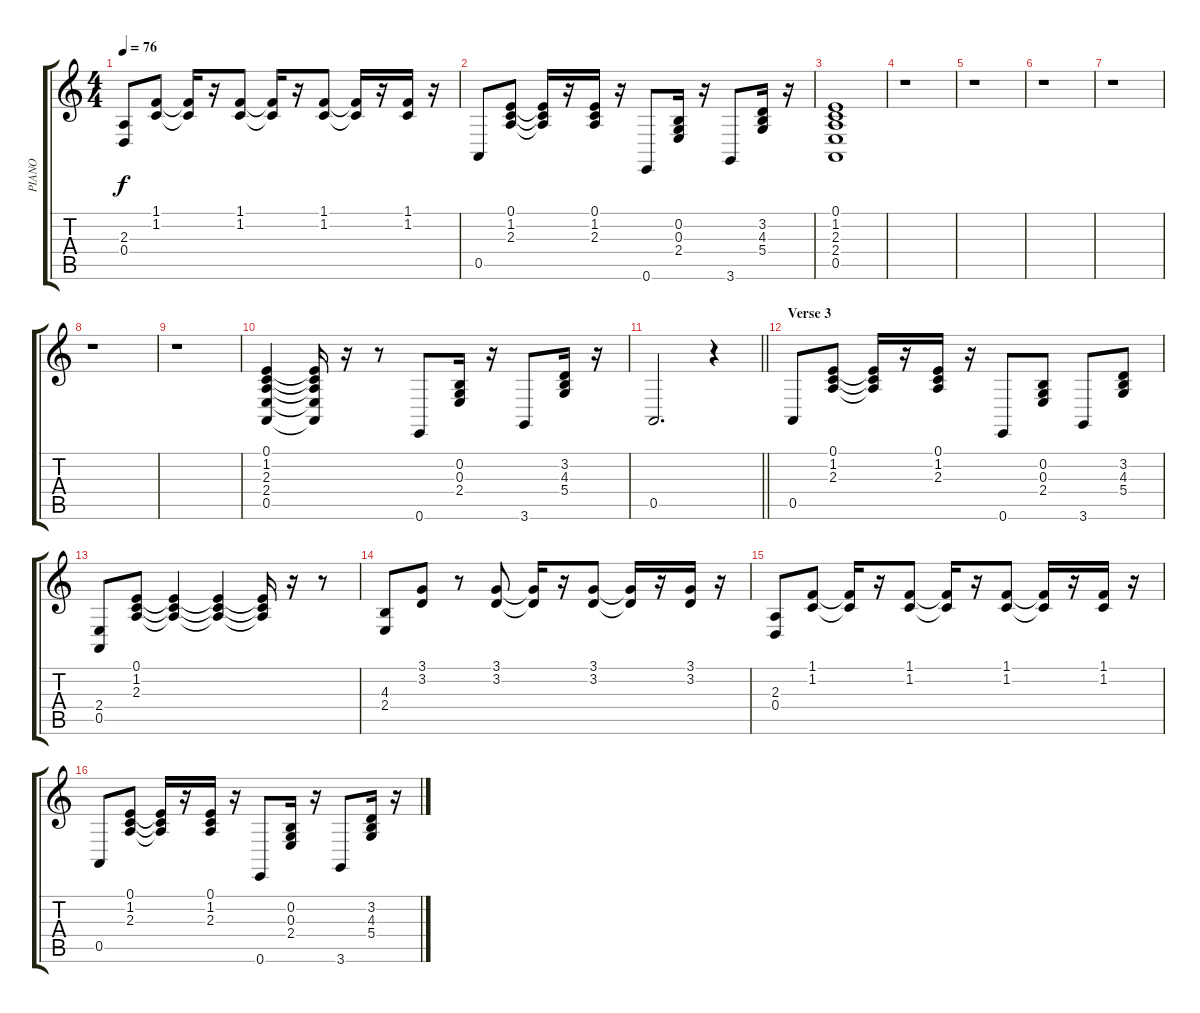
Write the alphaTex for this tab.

\track ("PIANO   " "PIANO   ") {instrument electricgrandpiano}
\staff {score tabs}
\tuning (E4 B3 G3 D3 A2 E2) {hide}
\ts (4 4)
\tempo 76
\clef g2
\ks c
(2.3 0.4).8{dy f} (1.1 1.2).8 (1.1{t} 1.2{t}).16 r.16 (1.1 1.2).8 (1.1{t} 1.2{t}).16 r.16 (1.1 1.2).8 (1.1{t} 1.2{t}).16 r.16 (1.1 1.2).16 r.16 |
0.5.8 (0.1 1.2 2.3).8 (0.1{t} 1.2{t} 2.3{t}).16 r.16 (0.1 1.2 2.3).16 r.16 0.6.8 (0.2 0.3 2.4).16 r.16 3.6.8 (3.2 4.3 5.4).16 r.16 |
(0.1 1.2 2.3 2.4 0.5).1 |
r.1 |
r.1 |
r.1 |
r.1 |
r.1 |
r.1 |
(0.1 1.2 2.3 2.4 0.5).4 (0.1{t} 1.2{t} 2.3{t} 2.4{t} 0.5{t}).16 r.16 r.8 0.6.8 (0.2 0.3 2.4).16 r.16 3.6.8 (3.2 4.3 5.4).16 r.16 |
\barLineRight lightlight
0.5.2{d} r.4 |
\section ("" "Verse 3")
0.5.8 (0.1 1.2 2.3).8 (0.1{t} 1.2{t} 2.3{t}).16 r.16 (0.1 1.2 2.3).16 r.16 0.6.8 (0.2 0.3 2.4).8 3.6.8 (3.2 4.3 5.4).8 |
(2.4 0.5).8 (0.1 1.2 2.3).8 (0.1{t} 1.2{t} 2.3{t}).4 (0.1{t} 1.2{t} 2.3{t}).4 (0.1{t} 1.2{t} 2.3{t}).16 r.16 r.8 |
(4.3 2.4).8 (3.1 3.2).8 r.8 (3.1 3.2).8 (3.1{t} 3.2{t}).16 r.16 (3.1 3.2).8 (3.1{t} 3.2{t}).16 r.16 (3.1 3.2).16 r.16 |
(2.3 0.4).8 (1.1 1.2).8 (1.1{t} 1.2{t}).16 r.16 (1.1 1.2).8 (1.1{t} 1.2{t}).16 r.16 (1.1 1.2).8 (1.1{t} 1.2{t}).16 r.16 (1.1 1.2).16 r.16 |
0.5.8 (0.1 1.2 2.3).8 (0.1{t} 1.2{t} 2.3{t}).16 r.16 (0.1 1.2 2.3).16 r.16 0.6.8 (0.2 0.3 2.4).16 r.16 3.6.8 (3.2 4.3 5.4).16 r.16
